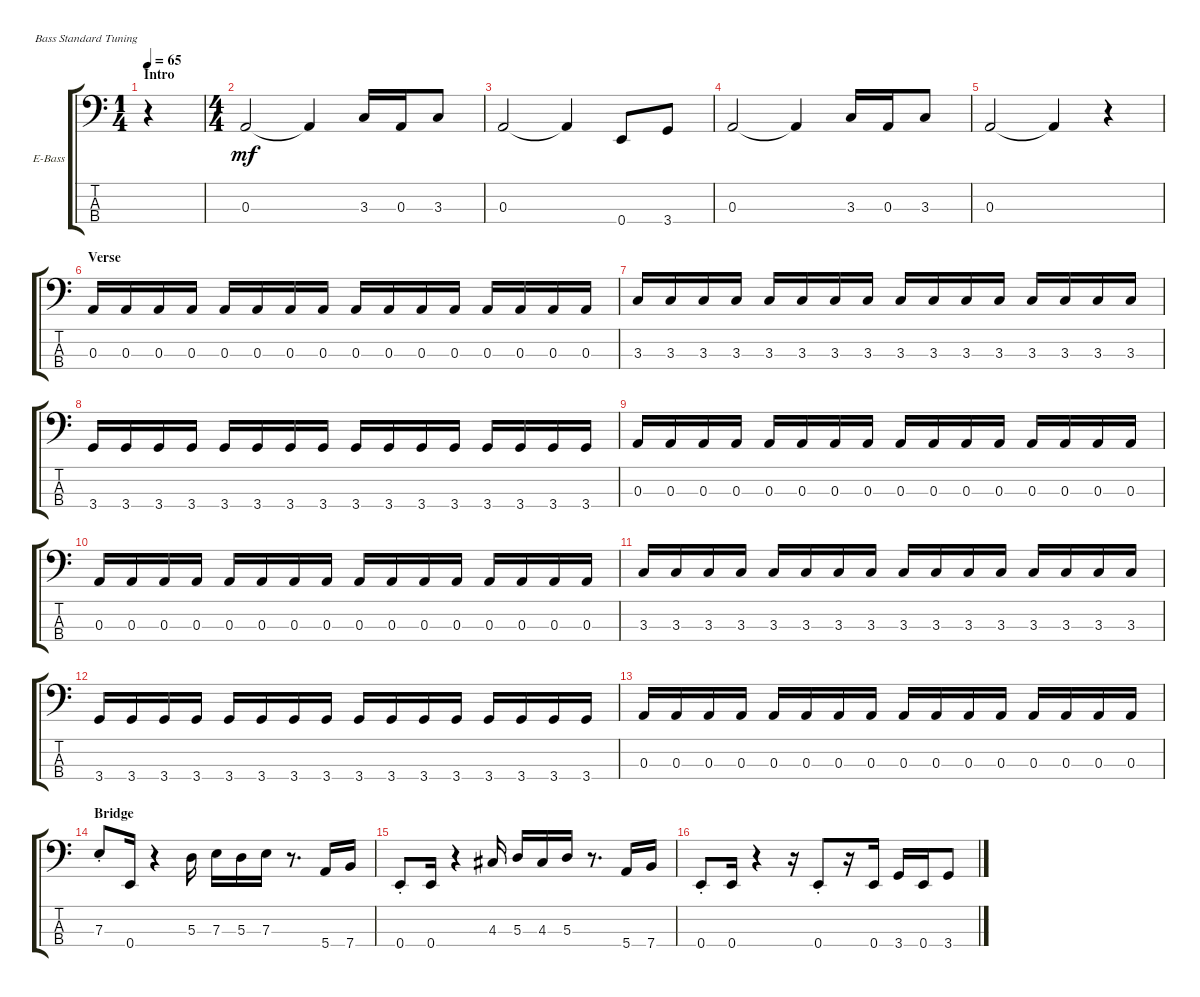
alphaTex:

\bracketExtendMode groupsimilarinstruments
\firstSystemTrackNameOrientation horizontal
\otherSystemsTrackNameOrientation horizontal
\track ("Bass" "E-Bass") {instrument electricbassfinger}
\staff {score tabs}
\tuning (G2 D2 A1 E1)
\ts (1 4)
\section ("" "Intro")
\tempo 65
\clef f4
\ks c
r.4{dy mf instrument electricbassfinger} |
\ts (4 4)
0.3.2 0.3{t}.4 3.3.16 0.3.16 3.3.8 |
0.3.2 0.3{t}.4 0.4.8 3.4.8 |
0.3.2 0.3{t}.4 3.3.16 0.3.16 3.3.8 |
0.3.2 0.3{t}.4 r.4 |
\section ("" "Verse")
0.3.16 0.3.16 0.3.16 0.3.16 0.3.16 0.3.16 0.3.16 0.3.16 0.3.16 0.3.16 0.3.16 0.3.16 0.3.16 0.3.16 0.3.16 0.3.16 |
3.3.16 3.3.16 3.3.16 3.3.16 3.3.16 3.3.16 3.3.16 3.3.16 3.3.16 3.3.16 3.3.16 3.3.16 3.3.16 3.3.16 3.3.16 3.3.16 |
3.4.16 3.4.16 3.4.16 3.4.16 3.4.16 3.4.16 3.4.16 3.4.16 3.4.16 3.4.16 3.4.16 3.4.16 3.4.16 3.4.16 3.4.16 3.4.16 |
0.3.16 0.3.16 0.3.16 0.3.16 0.3.16 0.3.16 0.3.16 0.3.16 0.3.16 0.3.16 0.3.16 0.3.16 0.3.16 0.3.16 0.3.16 0.3.16 |
0.3.16 0.3.16 0.3.16 0.3.16 0.3.16 0.3.16 0.3.16 0.3.16 0.3.16 0.3.16 0.3.16 0.3.16 0.3.16 0.3.16 0.3.16 0.3.16 |
3.3.16 3.3.16 3.3.16 3.3.16 3.3.16 3.3.16 3.3.16 3.3.16 3.3.16 3.3.16 3.3.16 3.3.16 3.3.16 3.3.16 3.3.16 3.3.16 |
3.4.16 3.4.16 3.4.16 3.4.16 3.4.16 3.4.16 3.4.16 3.4.16 3.4.16 3.4.16 3.4.16 3.4.16 3.4.16 3.4.16 3.4.16 3.4.16 |
0.3.16 0.3.16 0.3.16 0.3.16 0.3.16 0.3.16 0.3.16 0.3.16 0.3.16 0.3.16 0.3.16 0.3.16 0.3.16 0.3.16 0.3.16 0.3.16 |
\section ("" "Bridge")
7.3{st}.8 0.4.16 r.4 5.3.16 7.3.16 5.3.16 7.3.16 r.8{d} 5.4.16 7.4.16 |
0.4{st}.8 0.4.16 r.4 4.3.16 5.3.16 4.3.16 5.3.16 r.8{d} 5.4.16 7.4.16 |
0.4{st}.8 0.4.16 r.4 r.16 0.4{st}.8 r.16 0.4.16 3.4.16 0.4.16 3.4.8
